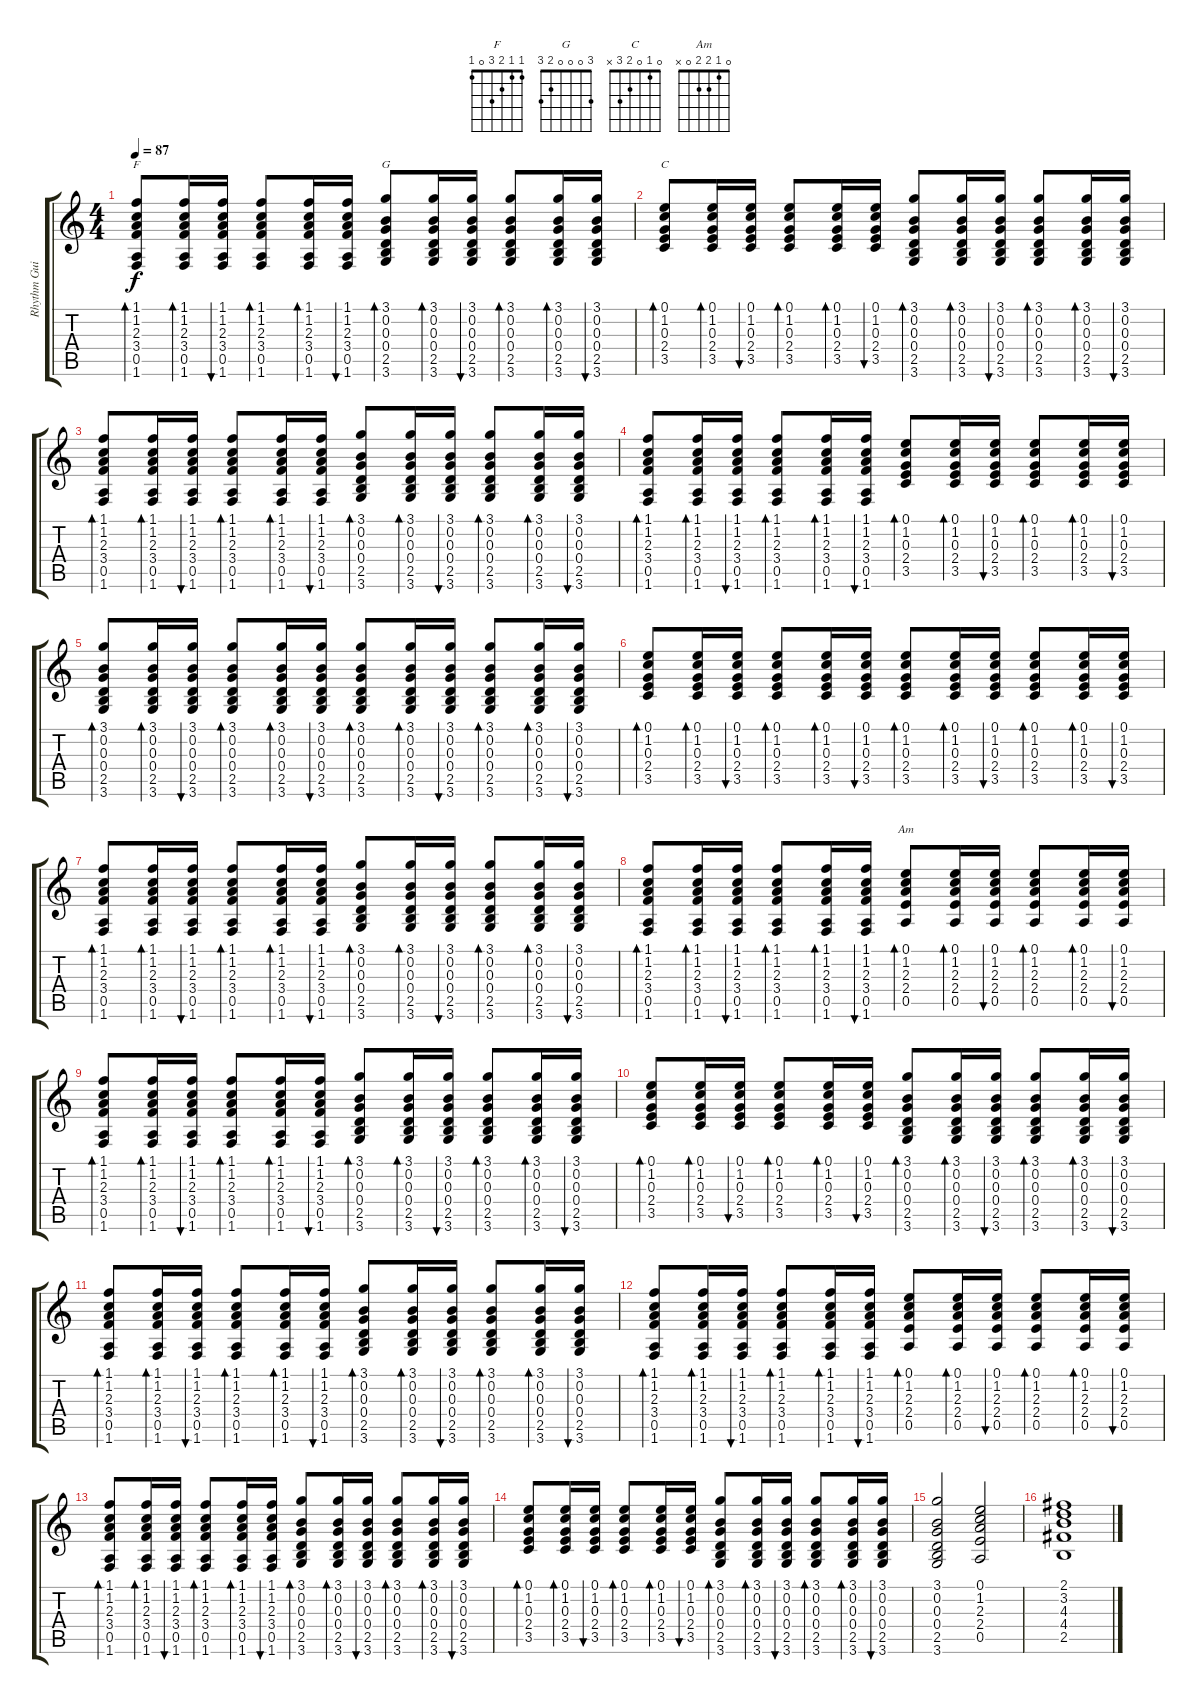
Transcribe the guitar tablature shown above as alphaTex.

\track ("Rhythm Guitar" "Rhythm Gui") {instrument acousticguitarnylon}
\staff {score tabs}
\tuning (E4 B3 G3 D3 A2 E2) {hide}
\chord ("F" 1 1 2 3 0 1)
\chord ("G" 3 0 0 0 2 3)
\chord ("C" 0 1 0 2 3 x)
\chord ("Am" 0 1 2 2 0 x)
\ts (4 4)
\tempo 87
\clef g2
\ks c
(1.1 1.2 2.3 3.4 0.5 1.6).8{bd 30 ch "F" dy f} (1.1 1.2 2.3 3.4 0.5 1.6).16{bd 30} (1.1 1.2 2.3 3.4 0.5 1.6).16{bu 30} (1.1 1.2 2.3 3.4 0.5 1.6).8{bd 30} (1.1 1.2 2.3 3.4 0.5 1.6).16{bd 30} (1.1 1.2 2.3 3.4 0.5 1.6).16{bu 30} (3.1 0.2 0.3 0.4 2.5 3.6).8{bd 30 ch "G"} (3.1 0.2 0.3 0.4 2.5 3.6).16{bd 30} (3.1 0.2 0.3 0.4 2.5 3.6).16{bu 30} (3.1 0.2 0.3 0.4 2.5 3.6).8{bd 30} (3.1 0.2 0.3 0.4 2.5 3.6).16{bd 30} (3.1 0.2 0.3 0.4 2.5 3.6).16{bu 30} |
(0.1 1.2 0.3 2.4 3.5).8{bd 30 ch "C"} (0.1 1.2 0.3 2.4 3.5).16{bd 30} (0.1 1.2 0.3 2.4 3.5).16{bu 30} (0.1 1.2 0.3 2.4 3.5).8{bd 30} (0.1 1.2 0.3 2.4 3.5).16{bd 30} (0.1 1.2 0.3 2.4 3.5).16{bu 30} (3.1 0.2 0.3 0.4 2.5 3.6).8{bd 30} (3.1 0.2 0.3 0.4 2.5 3.6).16{bd 30} (3.1 0.2 0.3 0.4 2.5 3.6).16{bu 30} (3.1 0.2 0.3 0.4 2.5 3.6).8{bd 30} (3.1 0.2 0.3 0.4 2.5 3.6).16{bd 30} (3.1 0.2 0.3 0.4 2.5 3.6).16{bu 30} |
(1.1 1.2 2.3 3.4 0.5 1.6).8{bd 30} (1.1 1.2 2.3 3.4 0.5 1.6).16{bd 30} (1.1 1.2 2.3 3.4 0.5 1.6).16{bu 30} (1.1 1.2 2.3 3.4 0.5 1.6).8{bd 30} (1.1 1.2 2.3 3.4 0.5 1.6).16{bd 30} (1.1 1.2 2.3 3.4 0.5 1.6).16{bu 30} (3.1 0.2 0.3 0.4 2.5 3.6).8{bd 30} (3.1 0.2 0.3 0.4 2.5 3.6).16{bd 30} (3.1 0.2 0.3 0.4 2.5 3.6).16{bu 30} (3.1 0.2 0.3 0.4 2.5 3.6).8{bd 30} (3.1 0.2 0.3 0.4 2.5 3.6).16{bd 30} (3.1 0.2 0.3 0.4 2.5 3.6).16{bu 30} |
(1.1 1.2 2.3 3.4 0.5 1.6).8{bd 30} (1.1 1.2 2.3 3.4 0.5 1.6).16{bd 30} (1.1 1.2 2.3 3.4 0.5 1.6).16{bu 30} (1.1 1.2 2.3 3.4 0.5 1.6).8{bd 30} (1.1 1.2 2.3 3.4 0.5 1.6).16{bd 30} (1.1 1.2 2.3 3.4 0.5 1.6).16{bu 30} (0.1 1.2 0.3 2.4 3.5).8{bd 30} (0.1 1.2 0.3 2.4 3.5).16{bd 30} (0.1 1.2 0.3 2.4 3.5).16{bu 30} (0.1 1.2 0.3 2.4 3.5).8{bd 30} (0.1 1.2 0.3 2.4 3.5).16{bd 30} (0.1 1.2 0.3 2.4 3.5).16{bu 30} |
(3.1 0.2 0.3 0.4 2.5 3.6).8{bd 30} (3.1 0.2 0.3 0.4 2.5 3.6).16{bd 30} (3.1 0.2 0.3 0.4 2.5 3.6).16{bu 30} (3.1 0.2 0.3 0.4 2.5 3.6).8{bd 30} (3.1 0.2 0.3 0.4 2.5 3.6).16{bd 30} (3.1 0.2 0.3 0.4 2.5 3.6).16{bu 30} (3.1 0.2 0.3 0.4 2.5 3.6).8{bd 30} (3.1 0.2 0.3 0.4 2.5 3.6).16{bd 30} (3.1 0.2 0.3 0.4 2.5 3.6).16{bu 30} (3.1 0.2 0.3 0.4 2.5 3.6).8{bd 30} (3.1 0.2 0.3 0.4 2.5 3.6).16{bd 30} (3.1 0.2 0.3 0.4 2.5 3.6).16{bu 30} |
(0.1 1.2 0.3 2.4 3.5).8{bd 30} (0.1 1.2 0.3 2.4 3.5).16{bd 30} (0.1 1.2 0.3 2.4 3.5).16{bu 30} (0.1 1.2 0.3 2.4 3.5).8{bd 30} (0.1 1.2 0.3 2.4 3.5).16{bd 30} (0.1 1.2 0.3 2.4 3.5).16{bu 30} (0.1 1.2 0.3 2.4 3.5).8{bd 30} (0.1 1.2 0.3 2.4 3.5).16{bd 30} (0.1 1.2 0.3 2.4 3.5).16{bu 30} (0.1 1.2 0.3 2.4 3.5).8{bd 30} (0.1 1.2 0.3 2.4 3.5).16{bd 30} (0.1 1.2 0.3 2.4 3.5).16{bu 30} |
(1.1 1.2 2.3 3.4 0.5 1.6).8{bd 30} (1.1 1.2 2.3 3.4 0.5 1.6).16{bd 30} (1.1 1.2 2.3 3.4 0.5 1.6).16{bu 30} (1.1 1.2 2.3 3.4 0.5 1.6).8{bd 30} (1.1 1.2 2.3 3.4 0.5 1.6).16{bd 30} (1.1 1.2 2.3 3.4 0.5 1.6).16{bu 30} (3.1 0.2 0.3 0.4 2.5 3.6).8{bd 30} (3.1 0.2 0.3 0.4 2.5 3.6).16{bd 30} (3.1 0.2 0.3 0.4 2.5 3.6).16{bu 30} (3.1 0.2 0.3 0.4 2.5 3.6).8{bd 30} (3.1 0.2 0.3 0.4 2.5 3.6).16{bd 30} (3.1 0.2 0.3 0.4 2.5 3.6).16{bu 30} |
(1.1 1.2 2.3 3.4 0.5 1.6).8{bd 30} (1.1 1.2 2.3 3.4 0.5 1.6).16{bd 30} (1.1 1.2 2.3 3.4 0.5 1.6).16{bu 30} (1.1 1.2 2.3 3.4 0.5 1.6).8{bd 30} (1.1 1.2 2.3 3.4 0.5 1.6).16{bd 30} (1.1 1.2 2.3 3.4 0.5 1.6).16{bu 30} (0.1 1.2 2.3 2.4 0.5).8{bd 30 ch "Am"} (0.1 1.2 2.3 2.4 0.5).16{bd 30} (0.1 1.2 2.3 2.4 0.5).16{bu 30} (0.1 1.2 2.3 2.4 0.5).8{bd 30} (0.1 1.2 2.3 2.4 0.5).16{bd 30} (0.1 1.2 2.3 2.4 0.5).16{bu 30} |
(1.1 1.2 2.3 3.4 0.5 1.6).8{bd 30} (1.1 1.2 2.3 3.4 0.5 1.6).16{bd 30} (1.1 1.2 2.3 3.4 0.5 1.6).16{bu 30} (1.1 1.2 2.3 3.4 0.5 1.6).8{bd 30} (1.1 1.2 2.3 3.4 0.5 1.6).16{bd 30} (1.1 1.2 2.3 3.4 0.5 1.6).16{bu 30} (3.1 0.2 0.3 0.4 2.5 3.6).8{bd 30} (3.1 0.2 0.3 0.4 2.5 3.6).16{bd 30} (3.1 0.2 0.3 0.4 2.5 3.6).16{bu 30} (3.1 0.2 0.3 0.4 2.5 3.6).8{bd 30} (3.1 0.2 0.3 0.4 2.5 3.6).16{bd 30} (3.1 0.2 0.3 0.4 2.5 3.6).16{bu 30} |
(0.1 1.2 0.3 2.4 3.5).8{bd 30} (0.1 1.2 0.3 2.4 3.5).16{bd 30} (0.1 1.2 0.3 2.4 3.5).16{bu 30} (0.1 1.2 0.3 2.4 3.5).8{bd 30} (0.1 1.2 0.3 2.4 3.5).16{bd 30} (0.1 1.2 0.3 2.4 3.5).16{bu 30} (3.1 0.2 0.3 0.4 2.5 3.6).8{bd 30} (3.1 0.2 0.3 0.4 2.5 3.6).16{bd 30} (3.1 0.2 0.3 0.4 2.5 3.6).16{bu 30} (3.1 0.2 0.3 0.4 2.5 3.6).8{bd 30} (3.1 0.2 0.3 0.4 2.5 3.6).16{bd 30} (3.1 0.2 0.3 0.4 2.5 3.6).16{bu 30} |
(1.1 1.2 2.3 3.4 0.5 1.6).8{bd 30} (1.1 1.2 2.3 3.4 0.5 1.6).16{bd 30} (1.1 1.2 2.3 3.4 0.5 1.6).16{bu 30} (1.1 1.2 2.3 3.4 0.5 1.6).8{bd 30} (1.1 1.2 2.3 3.4 0.5 1.6).16{bd 30} (1.1 1.2 2.3 3.4 0.5 1.6).16{bu 30} (3.1 0.2 0.3 0.4 2.5 3.6).8{bd 30} (3.1 0.2 0.3 0.4 2.5 3.6).16{bd 30} (3.1 0.2 0.3 0.4 2.5 3.6).16{bu 30} (3.1 0.2 0.3 0.4 2.5 3.6).8{bd 30} (3.1 0.2 0.3 0.4 2.5 3.6).16{bd 30} (3.1 0.2 0.3 0.4 2.5 3.6).16{bu 30} |
(1.1 1.2 2.3 3.4 0.5 1.6).8{bd 30} (1.1 1.2 2.3 3.4 0.5 1.6).16{bd 30} (1.1 1.2 2.3 3.4 0.5 1.6).16{bu 30} (1.1 1.2 2.3 3.4 0.5 1.6).8{bd 30} (1.1 1.2 2.3 3.4 0.5 1.6).16{bd 30} (1.1 1.2 2.3 3.4 0.5 1.6).16{bu 30} (0.1 1.2 2.3 2.4 0.5).8{bd 30} (0.1 1.2 2.3 2.4 0.5).16{bd 30} (0.1 1.2 2.3 2.4 0.5).16{bu 30} (0.1 1.2 2.3 2.4 0.5).8{bd 30} (0.1 1.2 2.3 2.4 0.5).16{bd 30} (0.1 1.2 2.3 2.4 0.5).16{bu 30} |
(1.1 1.2 2.3 3.4 0.5 1.6).8{bd 30} (1.1 1.2 2.3 3.4 0.5 1.6).16{bd 30} (1.1 1.2 2.3 3.4 0.5 1.6).16{bu 30} (1.1 1.2 2.3 3.4 0.5 1.6).8{bd 30} (1.1 1.2 2.3 3.4 0.5 1.6).16{bd 30} (1.1 1.2 2.3 3.4 0.5 1.6).16{bu 30} (3.1 0.2 0.3 0.4 2.5 3.6).8{bd 30} (3.1 0.2 0.3 0.4 2.5 3.6).16{bd 30} (3.1 0.2 0.3 0.4 2.5 3.6).16{bu 30} (3.1 0.2 0.3 0.4 2.5 3.6).8{bd 30} (3.1 0.2 0.3 0.4 2.5 3.6).16{bd 30} (3.1 0.2 0.3 0.4 2.5 3.6).16{bu 30} |
(0.1 1.2 0.3 2.4 3.5).8{bd 30} (0.1 1.2 0.3 2.4 3.5).16{bd 30} (0.1 1.2 0.3 2.4 3.5).16{bu 30} (0.1 1.2 0.3 2.4 3.5).8{bd 30} (0.1 1.2 0.3 2.4 3.5).16{bd 30} (0.1 1.2 0.3 2.4 3.5).16{bu 30} (3.1 0.2 0.3 0.4 2.5 3.6).8{bd 30} (3.1 0.2 0.3 0.4 2.5 3.6).16{bd 30} (3.1 0.2 0.3 0.4 2.5 3.6).16{bu 30} (3.1 0.2 0.3 0.4 2.5 3.6).8{bd 30} (3.1 0.2 0.3 0.4 2.5 3.6).16{bd 30} (3.1 0.2 0.3 0.4 2.5 3.6).16{bu 30} |
(3.1 0.2 0.3 0.4 2.5 3.6).2{volume 9 instrument stringensemble2} (0.1 1.2 2.3 2.4 0.5).2 |
(2.1 3.2 4.3 4.4 2.5).1
